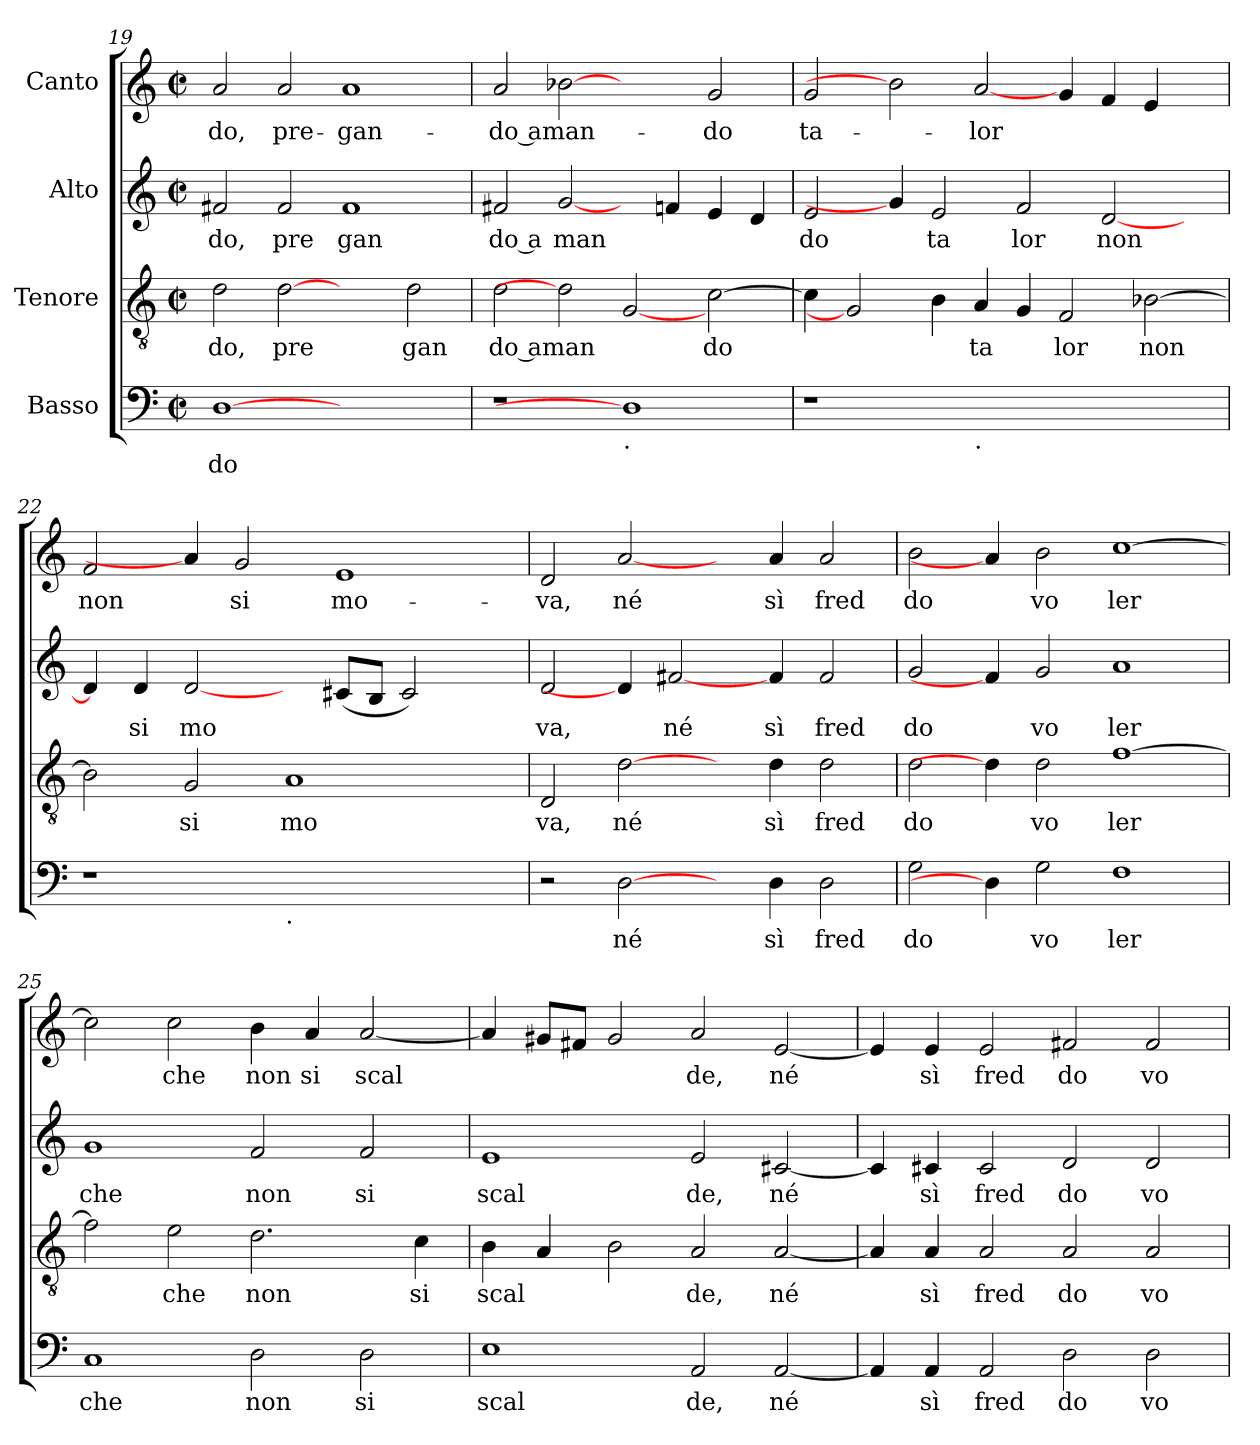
**kern	**text	**kern	**text	**kern	**text	**kern	**text
*part4	*part4	*part3	*part3	*part2	*part2	*part1	*part1
*staff4	*staff4	*staff3	*staff3	*staff2	*staff2	*staff1	*staff1
*I"Basso	*	*I"Tenore	*	*I"Alto	*	*I"Canto	*
*clefF4	*	*clefGv2	*	*clefG2	*	*clefG2	*
*k[]	*	*k[]	*	*k[]	*	*k[]	*
*C:	*	*C:	*	*C:	*	*C:	*
*M2/2	*	*M2/2	*	*M2/2	*	*M2/2	*
*met(c|)	*	*met(c|)	*	*met(c|)	*	*met(c|)	*
=19	=19	=19	=19	=19	=19	=19	=19
!	!LO:LY:b	!	!LO:LY:b	!	!LO:LY:b	!	!LO:LY:b
[1D	do	2d\	do,	2f#X/	do,	2a/	-do,
!	!	!	!LO:LY:b	!	!LO:LY:b	!	!LO:LY:b
.	.	[2d	pre	2f#/	pre	2a/	pre-
!	!	!	!	!	!LO:LY:b	!	!LO:LY:b
1ryy	.	2ryy	.	1f#	gan	1a	-gan-
!	!	!	!LO:LY:b	!	!	!	!
.	.	2d\	gan	.	.	.	.
=20	=20	=20	=20	=20	=20	=20	=20
!	!	!	!LO:LY:b:rj	!	!LO:LY:b:rj	!	!LO:LY:b:rj
1r	.	2d\	do aman	2f#X/	do a	2a/	-do aman-
!	!	!	!	!	!LO:LY:b	!	!
.	.	2d]	.	[2g/	man	[2b-X	.
!LO:TX:b:t=.	!	!	!	!	!	!	!
1D]	.	[2G	.	4ryy	.	2ryy	.
.	.	.	.	4fn/	.	.	.
!	!	!	!LO:LY:b	!	!	!	!LO:LY:b
.	.	[>2c\	do	4e/	.	2g/	-do
.	.	.	.	4d/	.	.	.
=21	=21	=21	=21	=21	=21	=21	=21
!	!	!	!	!	!LO:LY:b	!	!LO:LY:b
1r	.	4c\]	.	2e/	do	2g/	ta-
.	.	2G]	.	.	.	.	.
.	.	.	.	4g/]	.	2b-]	.
!	!	!	!	!	!LO:LY:b	!	!
.	.	4B\	.	2e/	ta	.	.
!LO:TX:b:t=.	!	!	!	!	!	!	!
!	!	!	!LO:LY:b	!	!	!	!LO:LY:b
1.ryy	.	4A/	ta	.	.	[2a/	-lor
!	!	!	!	!	!LO:LY:b	!	!
.	.	4G/	.	2f/	lor	.	.
!	!	!	!LO:LY:b	!	!	!	!
.	.	2F/	lor	.	.	4g/	.
!	!	!	!	!	!LO:LY:b	!	!
.	.	.	.	[<2d/	non	4f/	.
!	!	!	!LO:LY:b	!	!	!	!
.	.	[>2B-X\	non	.	.	4e/	.
.	.	.	.	4ryy	.	4ryy	.
=22	=22	=22	=22	=22	=22	=22	=22
!	!	!	!	!	!	!	!LO:LY:b
1r	.	2B-\]	.	4d/]	.	2f/	non
!	!	!	!	!	!LO:LY:b	!	!
.	.	.	.	4d/	si	.	.
!	!	!	!LO:LY:b	!	!LO:LY:b	!	!
.	.	2G/	si	[2d/	mo	4a/]	.
!	!	!	!	!	!	!	!LO:LY:b
.	.	.	.	.	.	2g/	si
!LO:TX:b:t=.	!	!	!	!	!	!	!
!	!	!	!LO:LY:b	!	!	!	!
1ryy	.	1A	mo	4ryy	.	.	.
!	!	!	!	!	!	!	!LO:LY:b
.	.	.	.	(<8c#/L	.	1e	mo-
.	.	.	.	8B/J	.	.	.
.	.	.	.	2c#/)	.	.	.
4ryy	.	4ryy	.	4ryy	.	.	.
!!LO:LB:g=z
=23	=23	=23	=23	=23	=23	=23	=23
!	!	!	!LO:LY:b	!	!LO:LY:b	!	!LO:LY:b
2r	.	2D/	va,	2d/	va,	2d/	-va,
!	!LO:LY:b	!	!LO:LY:b	!	!	!	!LO:LY:b
[2D\	né	[2d\	né	4d/]	.	[2a/	né
!	!	!	!	!	!LO:LY:b	!	!
.	.	.	.	[2f#X/	né	.	.
4ryy	.	4ryy	.	.	.	4ryy	.
!	!LO:LY:b	!	!LO:LY:b	!	!LO:LY:b	!	!LO:LY:b
4D\	sì	4d\	sì	4f#/	sì	4a/	sì
!	!LO:LY:b	!	!LO:LY:b	!	!LO:LY:b	!	!LO:LY:b
2D\	fred	2d\	fred	2f#/	fred	2a/	fred
=24	=24	=24	=24	=24	=24	=24	=24
!	!LO:LY:b	!	!LO:LY:b	!	!LO:LY:b	!	!LO:LY:b
2G\	do	2d\	do	2g/	do	2b\	do
4D\]	.	4d\]	.	4f#/]	.	4a/]	.
!	!LO:LY:b	!	!LO:LY:b	!	!LO:LY:b	!	!LO:LY:b
2G\	vo	2d\	vo	2g/	vo	2b\	vo
!	!LO:LY:b	!	!LO:LY:b	!	!LO:LY:b	!	!LO:LY:b
1F	ler	[>1f	ler	1a	ler	[>1cc	ler
=25	=25	=25	=25	=25	=25	=25	=25
!	!LO:LY:b	!	!	!	!LO:LY:b	!	!
1C	che	2f\]	.	1g	che	2cc\]	.
!	!	!	!LO:LY:b	!	!	!	!LO:LY:b
.	.	2e\	che	.	.	2cc\	che
!	!LO:LY:b	!	!LO:LY:b	!	!LO:LY:b	!	!LO:LY:b
2D\	non	2.d\	non	2f/	non	4b\	non
!	!	!	!	!	!	!	!LO:LY:b
.	.	.	.	.	.	4a/	si
!	!LO:LY:b	!	!	!	!LO:LY:b	!	!LO:LY:b
2D\	si	.	.	2f/	si	[<2a/	scal
!	!	!	!LO:LY:b	!	!	!	!
.	.	4c\	si	.	.	.	.
=26	=26	=26	=26	=26	=26	=26	=26
!	!LO:LY:b	!	!LO:LY:b	!	!LO:LY:b	!	!
1E	scal	4B\	scal	1e	scal	4a/]	.
.	.	4A/	.	.	.	8g#/L	.
.	.	.	.	.	.	8f#/J	.
.	.	2B\	.	.	.	2g#/	.
!	!LO:LY:b	!	!LO:LY:b	!	!LO:LY:b	!	!LO:LY:b
2AA/	de,	2A/	de,	2e/	de,	2a/	de,
!	!LO:LY:b	!	!LO:LY:b	!	!LO:LY:b	!	!LO:LY:b
[<2AA/	né	[<2A/	né	[<2c#X/	né	[<2e/	né
=27	=27	=27	=27	=27	=27	=27	=27
4AA/]	.	4A/]	.	4c#/]	.	4e/]	.
!	!LO:LY:b	!	!LO:LY:b	!	!LO:LY:b	!	!LO:LY:b
4AA/	sì	4A/	sì	4c#X/	sì	4e/	sì
!	!LO:LY:b	!	!LO:LY:b	!	!LO:LY:b	!	!LO:LY:b
2AA/	fred	2A/	fred	2c#/	fred	2e/	fred
!	!LO:LY:b	!	!LO:LY:b	!	!LO:LY:b	!	!LO:LY:b
2D\	do	2A/	do	2d/	do	2f#X/	do
!	!LO:LY:b	!	!LO:LY:b	!	!LO:LY:b	!	!LO:LY:b
2D\	vo	2A/	vo	2d/	vo	2f#/	vo
=	=	=	=	=	=	=	=
*-	*-	*-	*-	*-	*-	*-	*-
